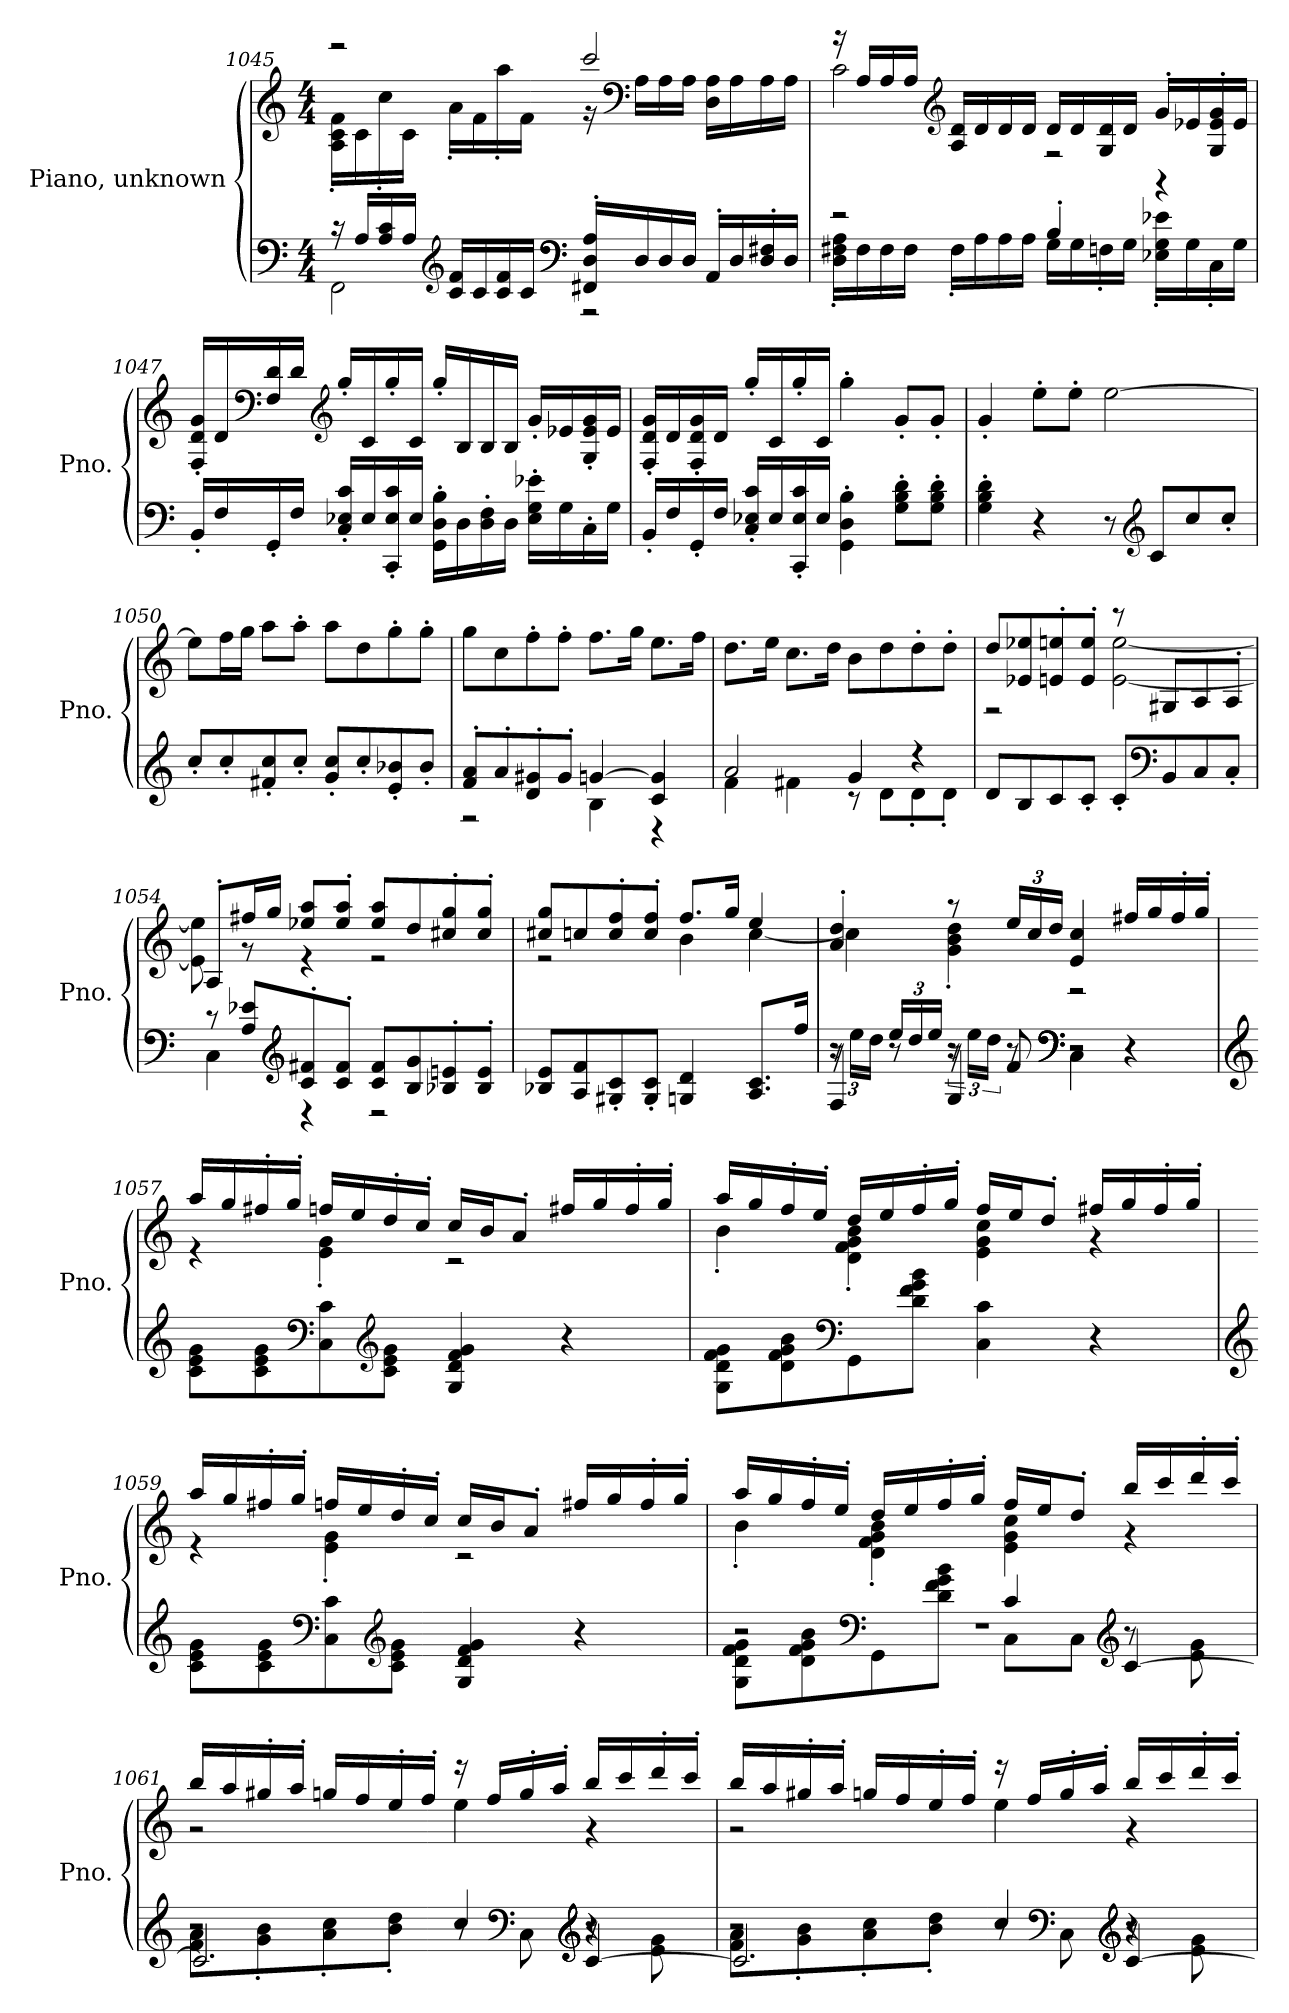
**kern	**kern
*part1	*part1
*staff2	*staff1
*I"Piano, unknown	*
*I'Pno.	*
!!LO:LB:g=z
*clefF4	*clefG2
*k[]	*k[]
*M4/4	*M4/4
=1045	=1045
*^	*^
16r	2FF\	2r	16A\' 16c\' 16f\'LL
16A/LL	.	.	16c\
16A/ 16c/	.	.	16cc'\
16A/JJ	.	.	16c\JJ
*clefG2	*	*	*
16c/ 16f/LL	.	.	16a'\LL
16c/	.	.	16f\
16c/ 16f/	.	.	16aa'\
16c/JJ	.	.	16f\JJ
*clefF4	*	*	*
16FF#X/' 16D/' 16A/'LL	2r	2ccc/	16r
*	*	*clefF4	*
16D/	.	.	16A\LL
16D/	.	.	16A\
16D/JJ	.	.	16A\JJ
16AA'/LL	.	.	16D\ 16A\LL
16D/	.	.	16A\
16D/' 16F#X/'	.	.	16A\
16D/JJ	.	.	16A\JJ
=1046	=1046	=1046	=1046
2r	16D\' 16F#X\' 16A\'LL	16r	2c\
.	16F#\	16A/LL	.
.	16F#\	16A/	.
.	16F#\JJ	16A/JJ	.
*	*	*clefG2	*
.	16F#'\LL	16A/ 16d/LL	.
.	16A\	16d/	.
.	16A\	16d/	.
.	16A\JJ	16d/JJ	.
4B'/	16G\LL	16d/LL	2r
.	16G\	16d/	.
.	16Fn'\	16G/ 16d/	.
.	16G\JJ	16d/JJ	.
4r	16E-X\' 16G\' 16e-X\'LL	16g'/LL	.
.	16G\	16e-X/	.
.	16C'\	16G/' 16e-/' 16g/'	.
.	16G\JJ	16e-/JJ	.
*v	*v	*	*
*	*v	*v
!!LO:PB:g=z
=1047	=1047
16BB'/LL	16F/' 16d/' 16g/'LL
16F/	16d/
*	*clefF4
16GG'/	16F/ 16d/
16F/JJ	16d/JJ
*	*clefG2
16C/' 16E-X/' 16c/'LL	16gg'/LL
16E-/	16c/
16CC/' 16E-/' 16c/'	16gg'/
16E-/JJ	16c/JJ
16GG\' 16D\' 16B\'LL	16gg'/LL
16D\	16B/
16D\' 16F\'	16B/
16D\JJ	16B/JJ
16E-\' 16G\' 16e-X\'LL	16g'/LL
16G\	16e-X/
16C'\	16G/' 16e-/' 16g/'
16G\JJ	16e-/JJ
=1048	=1048
16BB'/LL	16F/' 16d/' 16g/'LL
16F/	16d/
16GG'/	16F/' 16d/' 16g/'
16F/JJ	16d/JJ
16C/' 16E-X/' 16c/'LL	16gg'/LL
16E-/	16c/
16CC/' 16E-/' 16c/'	16gg'/
16E-/JJ	16c/JJ
4GG\' 4D\' 4B\'	4gg'\
8G\' 8B\' 8d\'L	8g'/L
8G\' 8B\' 8d\'J	8g'/J
=1049	=1049
4G\' 4B\' 4d\'	4g'/
4r	8ee'\L
.	8ee'\J
8r	[2ee\
*clefG2	*
8c/L	.
8cc/	.
8cc'/J	.
!!LO:LB:g=z
=1050	=1050
8cc'/L	8ee\L]
8cc'/	16ff\L
.	16gg\JJ
8f#X/' 8cc/'	8aa\L
8cc'/J	8aa'\J
8g/' 8cc/'L	8aa\L
8cc'/	8dd\
8e/' 8b-X/'	8gg'\
8b-'/J	8gg'\J
=1051	=1051
*^	*
8f/' 8a/'L	2r	8gg\L
8a'/	.	8cc\
8d/' 8g#X/'	.	8ff'\
8g#'/J	.	8ff'\J
[4gn/	4B\	8.ff\L
.	.	16gg\Jk
4c/ 4g/]	4r	8.ee\L
.	.	16ff\Jk
=1052	=1052	=1052
2a/	4f\	8.dd\L
.	.	16ee\Jk
.	4f#X\	8.cc\L
.	.	16dd\Jk
4g/	8r	8b\L
.	8d\L	8dd\
4r	8d'\	8dd'\
.	8d'\J	8dd'\J
*v	*v	*
=1053	=1053
*	*^
8d/L	8dd/L	2r
8B/	8e-X/ 8ee-X/	.
8c/	8en/' 8een/'	.
8c'/J	8e/' 8ee/'J	.
8c'/L	8r	[2e\ [2ee\
*clefF4	*	*
8BB/	8G#X/L	.
8C/	8A/	.
8C'/J	8A'/J	.
!!LO:LB:g=z	!!
=1054	=1054	=1054
*^	*	*
8r	4C\	8A'/L	8e\] 8ee\]
8A/ 8e-X/L	.	16ff#X/L	8r
.	.	16gg/JJ	.
*clefG2	*	*	*
8c/' 8f#X/'	4r	8ee-X/ 8aa/L	4r
8c/' 8f#/'J	.	8ee-/' 8aa/'J	.
8c/ 8f#/L	2r	8ee-/ 8aa/L	2r
8B/ 8g/	.	8dd/	.
8B-X/' 8en/'	.	8cc#X/' 8gg/'	.
8B-/' 8e/'J	.	8cc#/' 8gg/'J	.
*v	*v	*	*
=1055	=1055	=1055
8B-X/ 8e/L	8cc#X/ 8gg/L	2r
8A/ 8f/	8ccn/	.
8G#X/' 8c/'	8cc/' 8ff/'	.
8G#/' 8c/'J	8cc/' 8ff/'J	.
4Gn/ 4d/	8.ff/L	4b\
.	16gg/Jk	.
8.A/ 8.c/L	4ee/	[4cc\
16ff/Jk	.	.
!!LO:LB:g=z	!!
=1056	=1056	=1056
*^	*	*
*	*^	*	*
8r	24r	4F/	4a/' 4dd/'	4cc\]
.	24ee\LL	.	.	.
.	24dd\JJ	.	.	.
*Xbrackettup	*	*	*	*
24ee/LL	8r	.	.	.
24dd/	.	.	.	.
24ee/JJ	.	.	.	.
*	*brackettup	*	*	*
8r	24r	4G/	8r	4g\' 4b\' 4dd\'
.	24ee\LL	.	.	.
.	24dd\JJ	.	.	.
*	*	*	*Xbrackettup	*
8f/	8r	.	24ee/LL	.
.	.	.	24cc/	.
.	.	.	24dd/JJ	.
*clefF4	*	*	*	*
2r	4C\	2r	4e/ 4cc/	2r
.	4r	.	16ff#X/LL	.
.	.	.	16gg/	.
.	.	.	16ff#'/	.
.	.	.	16gg'/JJ	.
*v	*v	*v	*	*
=1057	=1057	=1057
*clefG2	*	*
8c\ 8e\ 8g\L	16aa/LL	4r
.	16gg/	.
8c\ 8e\ 8g\	16ff#X'/	.
.	16gg'/JJ	.
*clefF4	*	*
8C\ 8c\	16ffn/LL	4e\' 4g\'
.	16ee/	.
*clefG2	*	*
8c\ 8e\ 8g\J	16dd'/	.
.	16cc'/JJ	.
4G/ 4d/ 4f/ 4g/	16cc/LL	2r
.	16b/J	.
.	8a'/J	.
4r	16ff#X/LL	.
.	16gg/	.
.	16ff#'/	.
.	16gg'/JJ	.
!!LO:LB:g=z	!!
=1058	=1058	=1058
8G\ 8d\ 8f\ 8g\L	16aa/LL	4b'\
.	16gg/	.
8d\ 8f\ 8g\ 8b\	16ff'/	.
.	16ee'/JJ	.
*clefF4	*	*
8GG\	16dd/LL	4d\' 4f\' 4g\' 4b\'
.	16ee/	.
8d\ 8f\ 8g\ 8b\J	16ff'/	.
.	16gg'/JJ	.
4C\ 4c\	16ff/LL	4e\ 4g\ 4cc\
.	16ee/J	.
.	8dd'/J	.
4r	16ff#X/LL	4r
.	16gg/	.
.	16ff#'/	.
.	16gg'/JJ	.
=1059	=1059	=1059
*clefG2	*	*
8c\ 8e\ 8g\L	16aa/LL	4r
.	16gg/	.
8c\ 8e\ 8g\	16ff#X'/	.
.	16gg'/JJ	.
*clefF4	*	*
8C\ 8c\	16ffn/LL	4e\' 4g\'
.	16ee/	.
*clefG2	*	*
8c\ 8e\ 8g\J	16dd'/	.
.	16cc'/JJ	.
4G/ 4d/ 4f/ 4g/	16cc/LL	2r
.	16b/J	.
.	8a'/J	.
4r	16ff#X/LL	.
.	16gg/	.
.	16ff#'/	.
.	16gg'/JJ	.
!!LO:LB:g=z	!!
=1060	=1060	=1060
*^	*	*
*	*^	*	*
1r	8G\ 8d\ 8f\ 8g\L	2r	16aa/LL	4b'\
.	.	.	16gg/	.
.	8d\ 8f\ 8g\ 8b\	.	16ff'/	.
.	.	.	16ee'/JJ	.
*clefF4	*	*	*	*
.	8GG\	.	16dd/LL	4d\' 4f\' 4g\' 4b\'
.	.	.	16ee/	.
.	8d\ 8f\ 8g\ 8b\J	.	16ff'/	.
.	.	.	16gg'/JJ	.
.	8C\L	4c/	16ff/LL	4e\ 4g\ 4cc\
.	.	.	16ee/J	.
.	8C\J	.	8dd'/J	.
*clefG2	*	*	*	*
.	8r	[4c/	16bb/LL	4r
.	.	.	16ccc/	.
.	8e\ 8g\	.	16ddd'/	.
.	.	.	16ccc'/JJ	.
=1061	=1061	=1061	=1061	=1061
2r	8f\ 8a\L	2.c/]	16bb/LL	2r
.	.	.	16aa/	.
.	8g\' 8b\'	.	16gg#X'/	.
.	.	.	16aa'/JJ	.
.	8a\' 8cc\'	.	16ggn/LL	.
.	.	.	16ff/	.
.	8b\' 8dd\'J	.	16ee'/	.
.	.	.	16ff'/JJ	.
4cc/	8r	.	16r	4ee\
.	.	.	16ff/LL	.
*clefF4	*	*	*	*
.	8C\	.	16gg'/	.
.	.	.	16aa'/JJ	.
*clefG2	*	*	*	*
4r	8r	[4c/	16bb/LL	4r
.	.	.	16ccc/	.
.	8e\ 8g\	.	16ddd'/	.
.	.	.	16ccc'/JJ	.
!!LO:PB:g=z	!!
=1062	=1062	=1062	=1062	=1062
2r	8f\ 8a\L	2.c/]	16bb/LL	2r
.	.	.	16aa/	.
.	8g\' 8b\'	.	16gg#X'/	.
.	.	.	16aa'/JJ	.
.	8a\' 8cc\'	.	16ggn/LL	.
.	.	.	16ff/	.
.	8b\' 8dd\'J	.	16ee'/	.
.	.	.	16ff'/JJ	.
4cc/	8r	.	16r	4ee\
.	.	.	16ff/LL	.
*clefF4	*	*	*	*
.	8C\	.	16gg'/	.
.	.	.	16aa'/JJ	.
*clefG2	*	*	*	*
4r	8r	[4c/	16bb/LL	4r
.	.	.	16ccc/	.
.	8e\ 8g\	.	16ddd'/	.
.	.	.	16ccc'/JJ	.
*v	*v	*v	*	*
*	*v	*v
=	=
*-	*-
